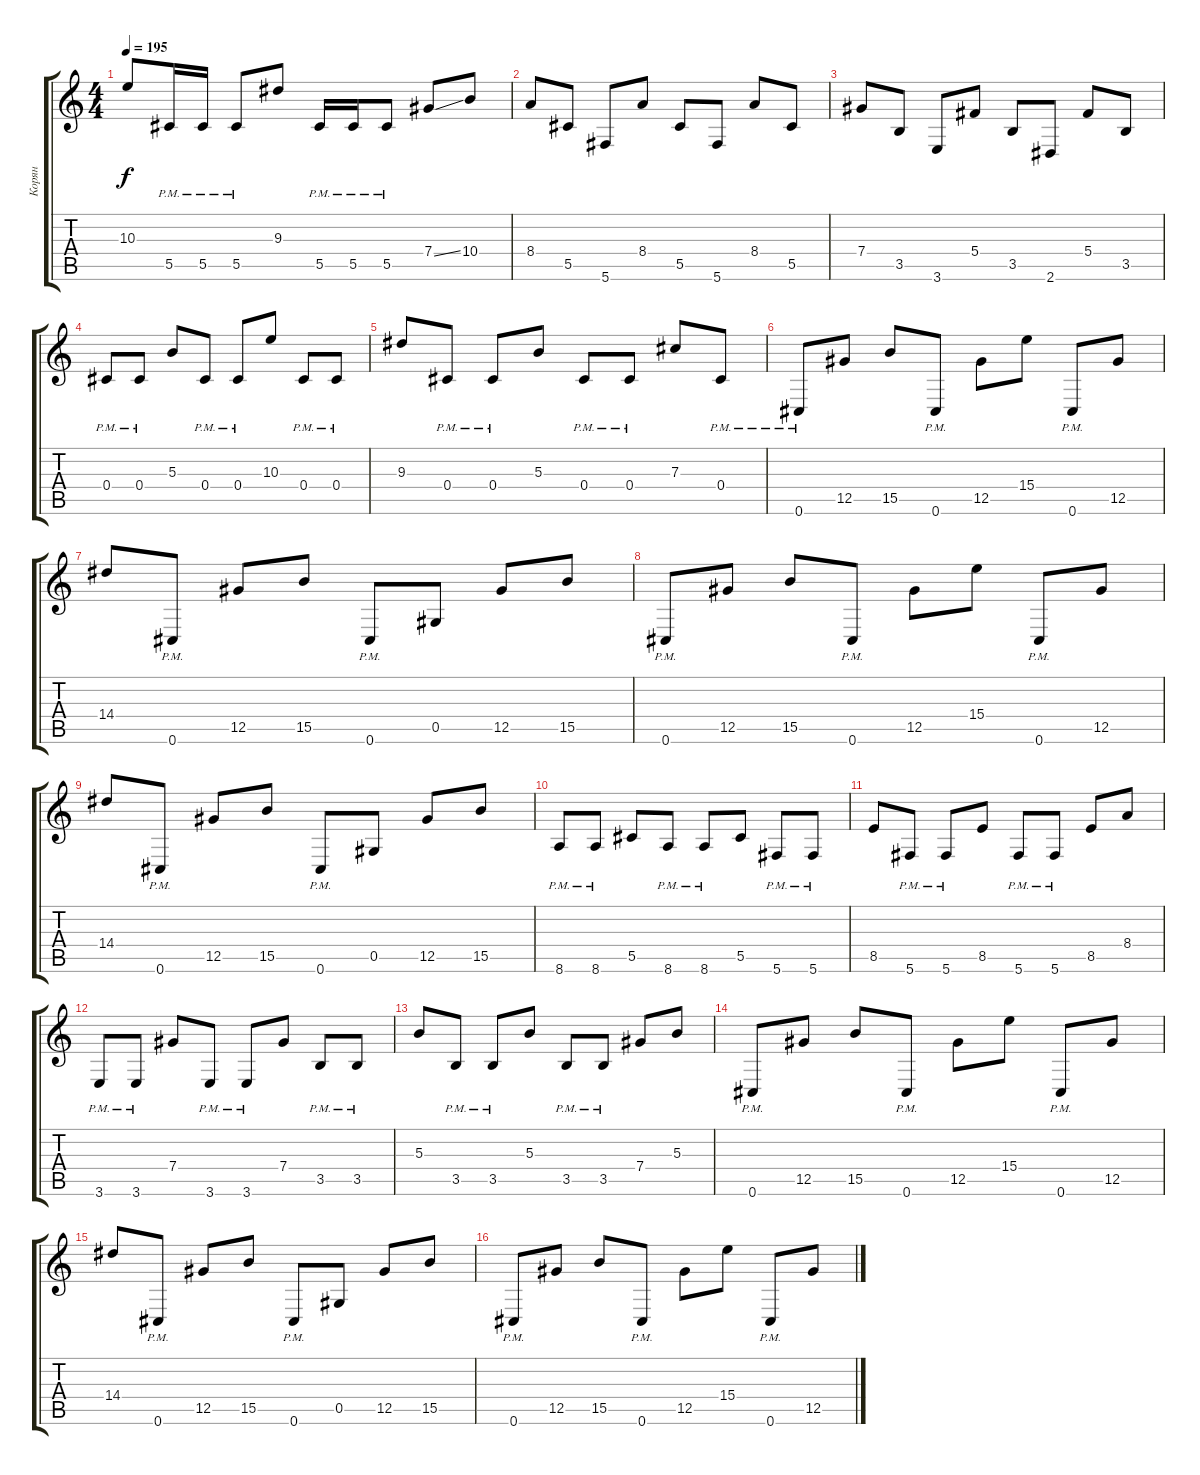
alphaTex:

\track ("Корян" "Корян") {instrument distortionguitar}
\staff {score tabs}
\tuning (Eb4 Bb3 Gb3 Db3 Ab2 Db2) {hide}
\ts (4 4)
\tempo 195
\clef g2
\ks c
10.3.8{dy f} 5.5{pm}.16 5.5{pm}.16 5.5{pm}.8 9.3.8 5.5{pm}.16 5.5{pm}.16 5.5{pm}.8 7.4{ss}.8 10.4.8 |
8.4.8 5.5.8 5.6.8 8.4.8 5.5.8 5.6.8 8.4.8 5.5.8 |
7.4.8 3.5.8 3.6.8 5.4.8 3.5.8 2.6.8 5.4.8 3.5.8 |
0.4{pm}.8 0.4{pm}.8 5.3.8 0.4{pm}.8 0.4{pm}.8 10.3.8 0.4{pm}.8 0.4{pm}.8 |
9.3.8 0.4{pm}.8 0.4{pm}.8 5.3.8 0.4{pm}.8 0.4{pm}.8 7.3.8 0.4{pm}.8 |
0.6{pm}.8 12.5.8 15.5.8 0.6{pm}.8 12.5.8 15.4.8 0.6{pm}.8 12.5.8 |
14.4.8 0.6{pm}.8 12.5.8 15.5.8 0.6{pm}.8 0.5.8 12.5.8 15.5.8 |
0.6{pm}.8 12.5.8 15.5.8 0.6{pm}.8 12.5.8 15.4.8 0.6{pm}.8 12.5.8 |
14.4.8 0.6{pm}.8 12.5.8 15.5.8 0.6{pm}.8 0.5.8 12.5.8 15.5.8 |
8.6{pm}.8 8.6{pm}.8 5.5.8 8.6{pm}.8 8.6{pm}.8 5.5.8 5.6{pm}.8 5.6{pm}.8 |
8.5.8 5.6{pm}.8 5.6{pm}.8 8.5.8 5.6{pm}.8 5.6{pm}.8 8.5.8 8.4.8 |
3.6{pm}.8 3.6{pm}.8 7.4.8 3.6{pm}.8 3.6{pm}.8 7.4.8 3.5{pm}.8 3.5{pm}.8 |
5.3.8 3.5{pm}.8 3.5{pm}.8 5.3.8 3.5{pm}.8 3.5{pm}.8 7.4.8 5.3.8 |
0.6{pm}.8 12.5.8 15.5.8 0.6{pm}.8 12.5.8 15.4.8 0.6{pm}.8 12.5.8 |
14.4.8 0.6{pm}.8 12.5.8 15.5.8 0.6{pm}.8 0.5.8 12.5.8 15.5.8 |
0.6{pm}.8 12.5.8 15.5.8 0.6{pm}.8 12.5.8 15.4.8 0.6{pm}.8 12.5.8
